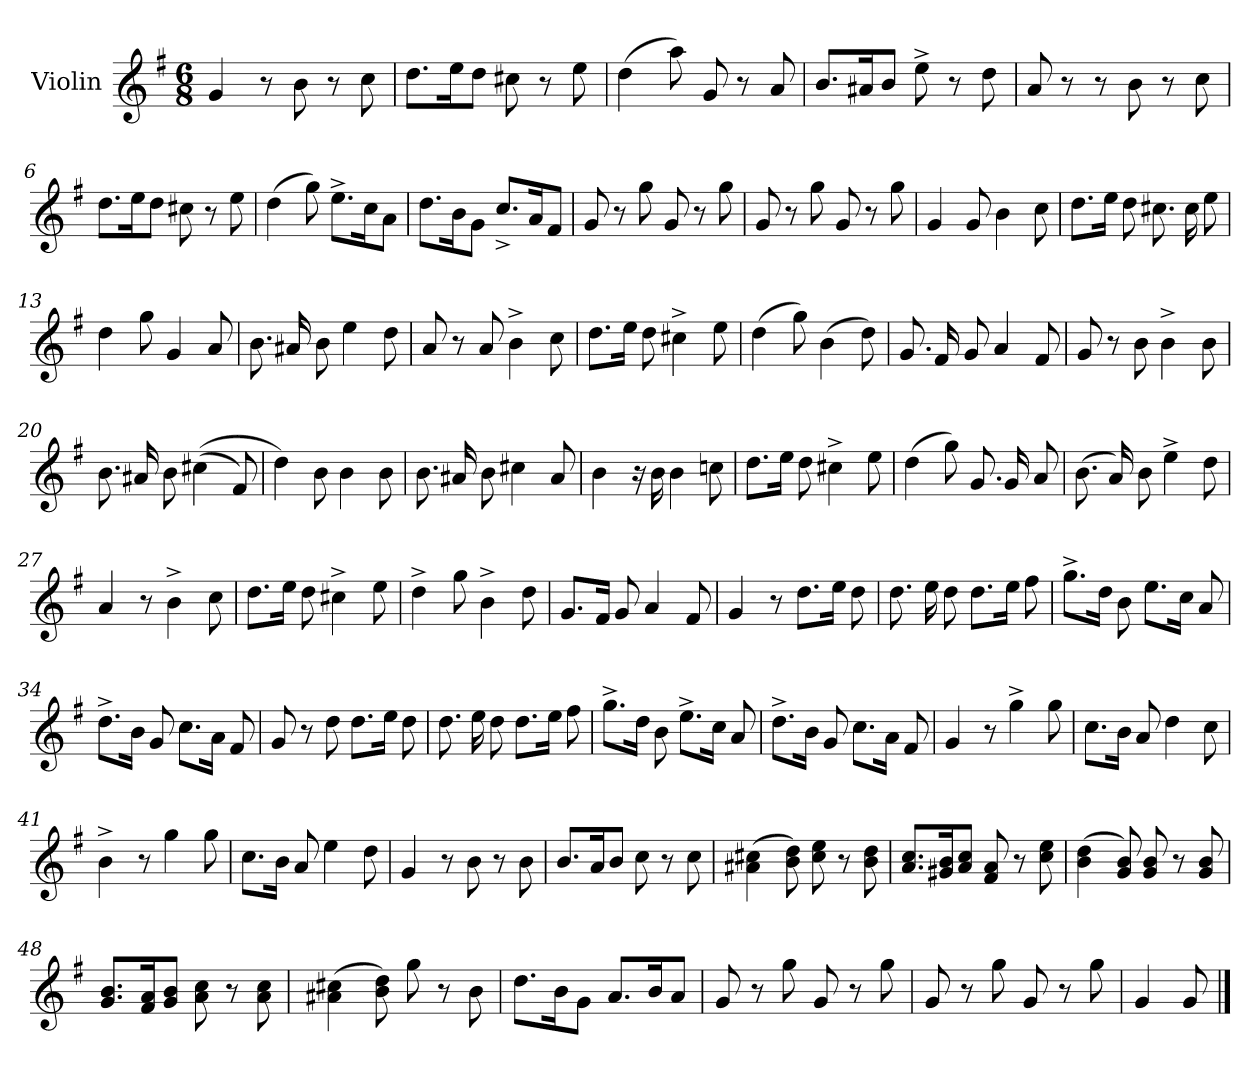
**kern	**dynam
*part1	*part1
*staff1	*staff1
*I"Violin	*
*I'Vln.	*
*clefG2	*
*k[f#]	*
*M6/8	*
=1	=1
!	!LO:DY:a
4g/	Allegretto
8r	.
8b\	.
8r	.
8cc\	.
=2	=2
8.ddL	.
16eek	.
8ddJ	.
8cc#X\	.
8r	.
8ee\	.
=3	=3
(>4dd\	.
8aa\)	.
8g/	.
8r	.
8a/	.
=4	=4
8.bL	.
16a#Xk	.
8bJ	.
8ee^\	.
8r	.
8dd\	.
=5	=5
8a/	.
8r	.
8r	.
8b\	.
8r	.
8cc\	.
!!LO:LB:g=z
=6	=6
8.ddL	.
16eek	.
8ddJ	.
8cc#X\	.
8r	.
8ee\	.
=7	=7
(>4dd\	.
8gg\)	.
8.ee^L	.
16cck	.
8aJ	.
=8	=8
8.ddL	.
16bk	.
8gJ	.
8.cc^L	.
16ak	.
8f#J	.
=9	=9
8g/	.
8r	.
8gg\	.
8g/	.
8r	.
8gg\	.
=10	=10
8g/	.
8r	.
8gg\	.
8g/	.
8r	.
8gg\	.
=11	=11
4g/	.
8g/	.
4b\	.
8cc\	.
!!LO:LB:g=z
=12	=12
8.ddL	.
16eeJk	.
8dd\	.
8.cc#X\	.
16cc#\	.
8ee\	.
=13	=13
4dd\	.
8gg\	.
4g/	.
8a/	.
=14	=14
8.b\	.
16a#X/	.
8b\	.
4ee\	.
8dd\	.
=15	=15
8a/	.
8r	.
8a/	.
4b^\	.
8cc\	.
=16	=16
8.ddL	.
16eeJk	.
8dd\	.
4cc#X^\	.
8ee\	.
=17	=17
(>4dd\	.
8gg\)	.
(>4b\	.
8dd\)	.
!!LO:LB:g=z
=18	=18
8.g/	.
16f#/	.
8g/	.
4a/	.
8f#/	.
=19	=19
8g/	.
8r	.
8b\	.
4b^\	.
8b\	.
=20	=20
8.b\	.
16a#X/	.
8b\	.
(>(>4cc#X\	.
8f#/)	.
=21	=21
4dd\)	.
8b\	.
4b\	.
8b\	.
=22	=22
8.b\	.
16a#X/	.
8b\	.
4cc#X\	.
8a#/	.
!!LO:LB:g=z
=23	=23
4b\	.
16r	.
16b\	.
4b\	.
8ccn\	.
=24	=24
8.ddL	.
16eeJk	.
8dd\	.
4cc#X^\	.
8ee\	.
=25	=25
(>4dd\	.
8gg\)	.
8.g/	.
16g/	.
8a/	.
=26	=26
(>8.b\	.
16a/)	.
8b\	.
4ee^\	.
8dd\	.
=27	=27
4a/	.
8r	.
4b^\	.
8cc\	.
=28	=28
8.ddL	.
16eeJk	.
8dd\	.
4cc#X^\	.
8ee\	.
!!LO:LB:g=z
=29	=29
4dd^\	.
8gg\	.
4b^\	.
8dd\	.
=30	=30
8.gL	.
16f#Jk	.
8g/	.
4a/	.
8f#/	.
=31	=31
4g/	.
8r	.
8.ddL	.
16eeJk	.
8dd\	.
=32	=32
8.dd\	.
16ee\	.
8dd\	.
8.ddL	.
16eeJk	.
8ff#\	.
=33	=33
8.gg^L	.
16ddJk	.
8b\	.
8.eeL	.
16ccJk	.
8a/	.
=34	=34
8.dd^L	.
16bJk	.
8g/	.
8.ccL	.
16aJk	.
8f#/	.
!!LO:LB:g=z
=35	=35
8g/	.
8r	.
8dd\	.
8.ddL	.
16eeJk	.
8dd\	.
=36	=36
8.dd\	.
16ee\	.
8dd\	.
8.ddL	.
16eeJk	.
8ff#\	.
=37	=37
8.gg^L	.
16ddJk	.
8b\	.
8.ee^L	.
16ccJk	.
8a/	.
=38	=38
8.dd^L	.
16bJk	.
8g/	.
8.ccL	.
16aJk	.
8f#/	.
=39	=39
4g/	.
8r	.
4gg^\	.
8gg\	.
!!LO:LB:g=z
=40	=40
8.ccL	.
16bJk	.
8a/	.
4dd\	.
8cc\	.
=41	=41
4b^\	.
8r	.
4gg\	.
8gg\	.
=42	=42
8.ccL	.
16bJk	.
8a/	.
4ee\	.
8dd\	.
=43	=43
4g/	.
8r	.
8b\	.
8r	.
8b\	.
=44	=44
(<8.bL	.
16ak	.
8bJ	.
8cc\	.
8r	.
8cc\	.
=45	=45
(>4a#X\ 4cc#X\	.
8b\ 8dd\)	.
8cc#\ 8ee\	.
8r	.
8b\ 8dd\	.
!!LO:LB:g=z
=46	=46
8.a 8.ccL	.
16g#X 16bk	.
8a 8ccJ	.
8f#/ 8a/	.
8r	.
8cc\ 8ee\	.
=47	=47
(>4b\ 4dd\	.
8g/ 8b/)	.
8g/ 8b/	.
8r	.
8g/ 8b/	.
=48	=48
8.g 8.bL	.
16f# 16ak	.
8g 8bJ	.
8a\ 8cc\	.
8r	.
8a\ 8cc\	.
=49	=49
(>4a#X\ 4cc#X\	.
8b\ 8dd\)	.
8gg\	.
8r	.
8b\	.
=50	=50
8.ddL	.
16bk	.
8gJ	.
8.aL	.
16bk	.
8aJ	.
!!LO:LB:g=z
=51	=51
8g/	.
8r	.
8gg\	.
8g/	.
8r	.
8gg\	.
=52	=52
8g/	.
8r	.
8gg\	.
8g/	.
8r	.
8gg\	.
=53	=53
4g/	.
8g/	.
==	==
*-	*-
